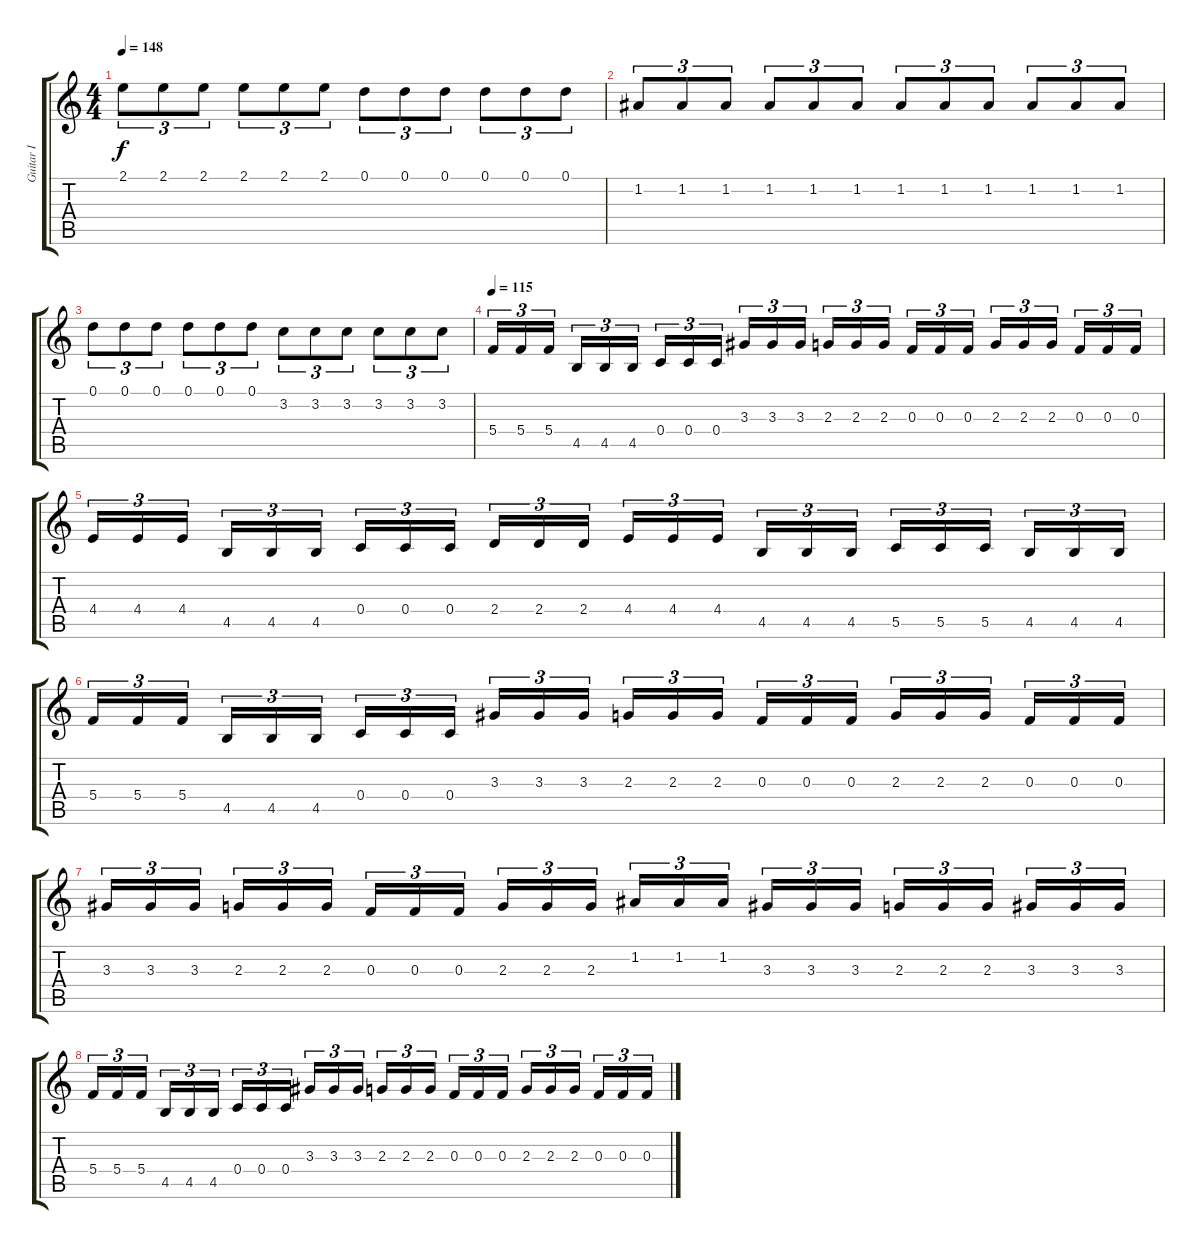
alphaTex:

\track ("Guitar I" "Guitar I") {instrument distortionguitar}
\staff {score tabs}
\tuning (D4 A3 F3 C3 G2 D2) {hide}
\ts (4 4)
\tempo 148
\clef g2
\ks c
2.1.8{tu (3 2) dy f} 2.1.8{tu (3 2)} 2.1.8{tu (3 2)} 2.1.8{tu (3 2)} 2.1.8{tu (3 2)} 2.1.8{tu (3 2)} 0.1.8{tu (3 2)} 0.1.8{tu (3 2)} 0.1.8{tu (3 2)} 0.1.8{tu (3 2)} 0.1.8{tu (3 2)} 0.1.8{tu (3 2)} |
1.2.8{tu (3 2)} 1.2.8{tu (3 2)} 1.2.8{tu (3 2)} 1.2.8{tu (3 2)} 1.2.8{tu (3 2)} 1.2.8{tu (3 2)} 1.2.8{tu (3 2)} 1.2.8{tu (3 2)} 1.2.8{tu (3 2)} 1.2.8{tu (3 2)} 1.2.8{tu (3 2)} 1.2.8{tu (3 2)} |
0.1.8{tu (3 2)} 0.1.8{tu (3 2)} 0.1.8{tu (3 2)} 0.1.8{tu (3 2)} 0.1.8{tu (3 2)} 0.1.8{tu (3 2)} 3.2.8{tu (3 2)} 3.2.8{tu (3 2)} 3.2.8{tu (3 2)} 3.2.8{tu (3 2)} 3.2.8{tu (3 2)} 3.2.8{tu (3 2)} |
\tempo 115
5.4.16{tu (3 2)} 5.4.16{tu (3 2)} 5.4.16{tu (3 2)} 4.5.16{tu (3 2)} 4.5.16{tu (3 2)} 4.5.16{tu (3 2)} 0.4.16{tu (3 2)} 0.4.16{tu (3 2)} 0.4.16{tu (3 2)} 3.3.16{tu (3 2)} 3.3.16{tu (3 2)} 3.3.16{tu (3 2)} 2.3.16{tu (3 2)} 2.3.16{tu (3 2)} 2.3.16{tu (3 2)} 0.3.16{tu (3 2)} 0.3.16{tu (3 2)} 0.3.16{tu (3 2)} 2.3.16{tu (3 2)} 2.3.16{tu (3 2)} 2.3.16{tu (3 2)} 0.3.16{tu (3 2)} 0.3.16{tu (3 2)} 0.3.16{tu (3 2)} |
4.4.16{tu (3 2)} 4.4.16{tu (3 2)} 4.4.16{tu (3 2)} 4.5.16{tu (3 2)} 4.5.16{tu (3 2)} 4.5.16{tu (3 2)} 0.4.16{tu (3 2)} 0.4.16{tu (3 2)} 0.4.16{tu (3 2)} 2.4.16{tu (3 2)} 2.4.16{tu (3 2)} 2.4.16{tu (3 2)} 4.4.16{tu (3 2)} 4.4.16{tu (3 2)} 4.4.16{tu (3 2)} 4.5.16{tu (3 2)} 4.5.16{tu (3 2)} 4.5.16{tu (3 2)} 5.5.16{tu (3 2)} 5.5.16{tu (3 2)} 5.5.16{tu (3 2)} 4.5.16{tu (3 2)} 4.5.16{tu (3 2)} 4.5.16{tu (3 2)} |
5.4.16{tu (3 2)} 5.4.16{tu (3 2)} 5.4.16{tu (3 2)} 4.5.16{tu (3 2)} 4.5.16{tu (3 2)} 4.5.16{tu (3 2)} 0.4.16{tu (3 2)} 0.4.16{tu (3 2)} 0.4.16{tu (3 2)} 3.3.16{tu (3 2)} 3.3.16{tu (3 2)} 3.3.16{tu (3 2)} 2.3.16{tu (3 2)} 2.3.16{tu (3 2)} 2.3.16{tu (3 2)} 0.3.16{tu (3 2)} 0.3.16{tu (3 2)} 0.3.16{tu (3 2)} 2.3.16{tu (3 2)} 2.3.16{tu (3 2)} 2.3.16{tu (3 2)} 0.3.16{tu (3 2)} 0.3.16{tu (3 2)} 0.3.16{tu (3 2)} |
3.3.16{tu (3 2)} 3.3.16{tu (3 2)} 3.3.16{tu (3 2)} 2.3.16{tu (3 2)} 2.3.16{tu (3 2)} 2.3.16{tu (3 2)} 0.3.16{tu (3 2)} 0.3.16{tu (3 2)} 0.3.16{tu (3 2)} 2.3.16{tu (3 2)} 2.3.16{tu (3 2)} 2.3.16{tu (3 2)} 1.2.16{tu (3 2)} 1.2.16{tu (3 2)} 1.2.16{tu (3 2)} 3.3.16{tu (3 2)} 3.3.16{tu (3 2)} 3.3.16{tu (3 2)} 2.3.16{tu (3 2)} 2.3.16{tu (3 2)} 2.3.16{tu (3 2)} 3.3.16{tu (3 2)} 3.3.16{tu (3 2)} 3.3.16{tu (3 2)} |
5.4.16{tu (3 2)} 5.4.16{tu (3 2)} 5.4.16{tu (3 2)} 4.5.16{tu (3 2)} 4.5.16{tu (3 2)} 4.5.16{tu (3 2)} 0.4.16{tu (3 2)} 0.4.16{tu (3 2)} 0.4.16{tu (3 2)} 3.3.16{tu (3 2)} 3.3.16{tu (3 2)} 3.3.16{tu (3 2)} 2.3.16{tu (3 2)} 2.3.16{tu (3 2)} 2.3.16{tu (3 2)} 0.3.16{tu (3 2)} 0.3.16{tu (3 2)} 0.3.16{tu (3 2)} 2.3.16{tu (3 2)} 2.3.16{tu (3 2)} 2.3.16{tu (3 2)} 0.3.16{tu (3 2)} 0.3.16{tu (3 2)} 0.3.16{tu (3 2)}
